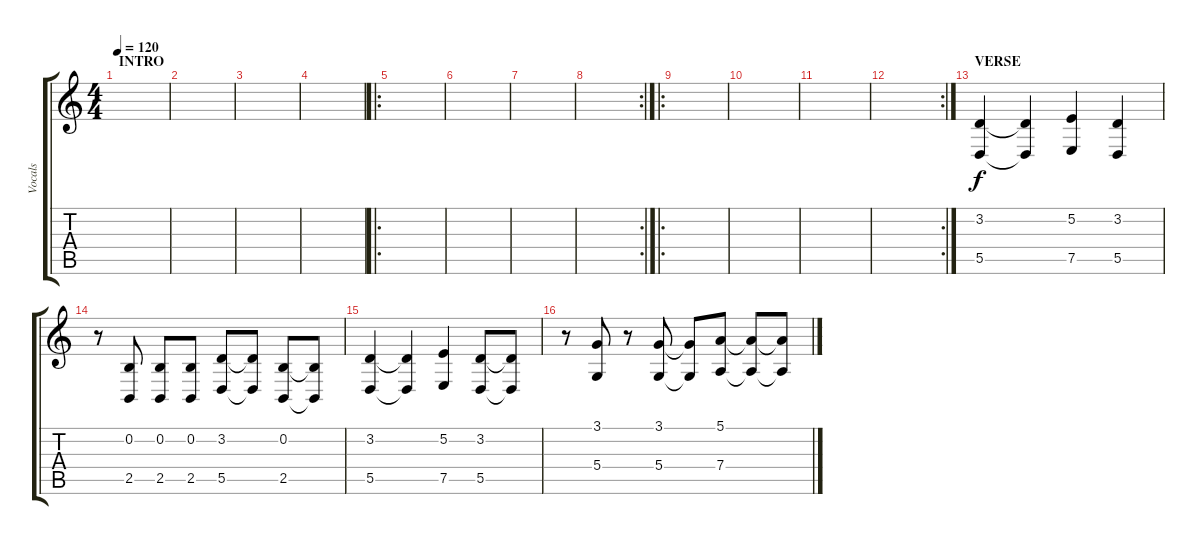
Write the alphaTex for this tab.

\track ("Vocals" "Vocals") {instrument lead2sawtooth}
\staff {score tabs}
\tuning (E4 B3 G3 D3 A2 E2) {hide}
\ts (4 4)
\section ("" "INTRO")
\tempo 120
\clef g2
\ks c
|
|
|
|
\ro
|
|
|
\rc 2
|
\ro
|
|
|
\rc 2
|
\section ("" "VERSE")
(3.2 5.5).4 (3.2{t} 5.5{t}).4 (5.2 7.5).4 (3.2 5.5).4 |
r.8 (0.2 2.5).8 (0.2 2.5).8 (0.2 2.5).8 (3.2 5.5).8 (3.2{t} 5.5{t}).8 (0.2 2.5).8 (0.2{t} 2.5{t}).8 |
(3.2 5.5).4 (3.2{t} 5.5{t}).4 (5.2 7.5).4 (3.2 5.5).8 (3.2{t} 5.5{t}).8 |
r.8 (3.1 5.4).8 r.8 (3.1 5.4).8 (3.1{t} 5.4{t}).8 (5.1 7.4).8 (5.1{t} 7.4{t}).8 (5.1{t} 7.4{t}).8
